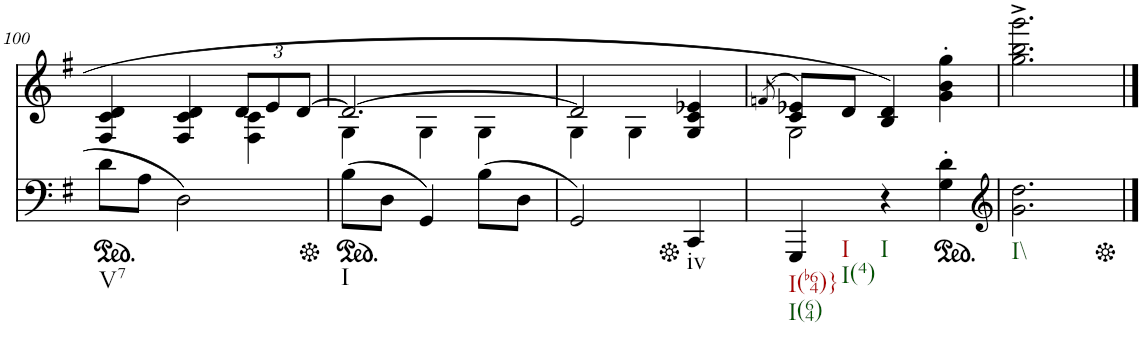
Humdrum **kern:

**kern	**kern
*part2	*part1
*staff2	*staff1
*I"piano	*I"piano
*I'Pno	*I'Pno
!!LO:PB:g=z
*clefF4	*clefG2
*k[f#]	*k[f#]
*G:	*G:
*M3/4	*M3/4
*ped	*
=100	=100
*	*^
!LO:TX:b:t=V7	!	!
8d\L	4F#/ 4c/ 4d/	2ryy
8A\J	.	.
2D\	4F#/ 4c/ 4d/	.
*	*Xbrackettup	*
.	12d/L	4F#\ 4c\
.	12e/	.
.	[12d/J	.
=101	=101	=101
*Xped	*	*
*ped	*	*
!LO:TX:b:t=I	!	!
(8B\L	2.d/_	4G\
8D\J	.	.
4GG/)	.	4G\
(8B\L	.	4G\
8D\J	.	.
=102	=102	=102
2GG/)	2d/]	4G\
.	.	4G\
*Xped	*	*
!LO:TX:b:t=iv	!	!
4CC/	4G/ 4c/ 4e-X/	4ryy
=103	=103	=103
.	(8qfn/	.
!LO:TX:b:t=I(b64)}	!	!
!LO:TX:b:t=I(64)	!	!
!LO:TX:b:t=I	!	!
!LO:TX:b:t=I(4)	!	!
4GGG/	8c/ 8e-X/L)	2G\
.	8d/J	.
!LO:TX:b:t=I	!	!
4r	4B/ 4d/	.
*ped	*	*
4G\' 4d\'	4g\' 4b\' 4gg\'	4ryy
*	*v	*v
=104	=104
*clefG2	*
*	*^
!LO:TX:b:t=I\\	!	!
*	*v	*v
2.g\ 2.dd\	2.gg\^ 2.bb\^ 2.ggg\^
*Xped	*
==	==
*-	*-
